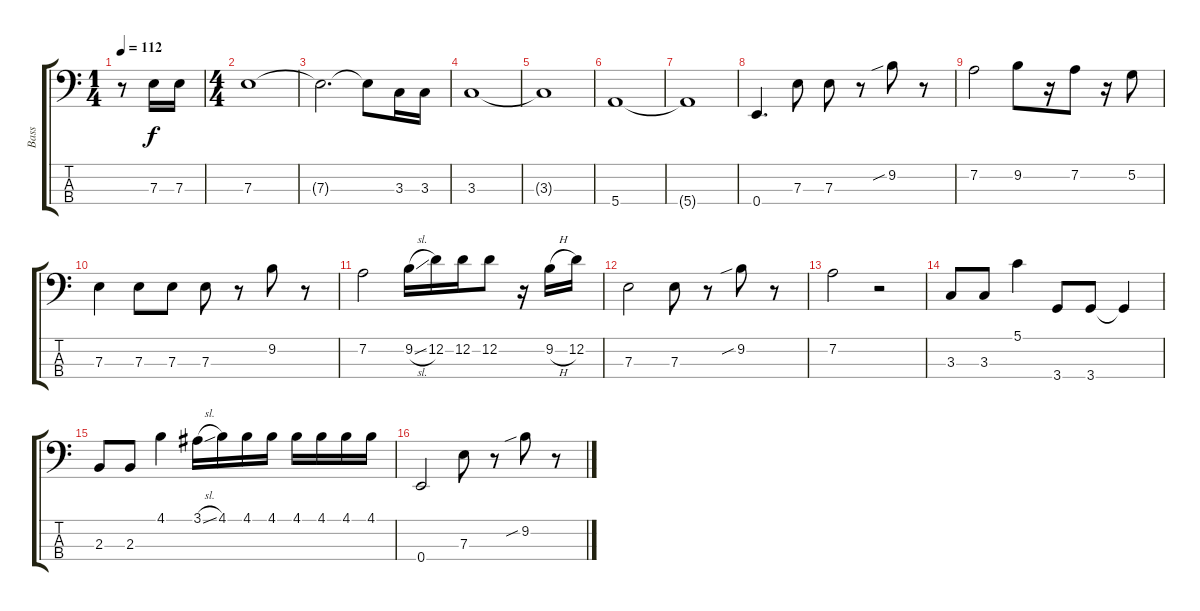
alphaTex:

\track ("Bass" "Bass") {instrument electricbassfinger}
\staff {score tabs}
\tuning (G2 D2 A1 E1) {hide}
\ts (1 4)
\tempo 112
\clef f4
\ks c
r.8{dy f instrument electricbassfinger} 7.3.16 7.3.16 |
\ts (4 4)
7.3.1 |
7.3{t}.2{d} 7.3{t}.8 3.3.16 3.3.16 |
3.3.1 |
3.3{t}.1 |
5.4.1 |
5.4{t}.1 |
0.4.4{d} 7.3.8 7.3.8 r.8 9.2{sib}.8 r.8 |
7.2.2 9.2.8 r.16 7.2.8 r.16 5.2.8 |
7.3.4 7.3.8 7.3.8 7.3.8 r.8 9.2.8 r.8 |
7.2.2 9.2{sl}.16 12.2.16 12.2.16 12.2.8 r.16 9.2{h}.16 12.2.16 |
7.3.2 7.3.8 r.8 9.2{sib}.8 r.8 |
7.2.2 r.2 |
3.3.8 3.3.8 5.1.4 3.4.8 3.4.8 3.4{t}.4 |
2.3.8 2.3.8 4.1.4 3.1{sl}.16 4.1.16 4.1.16 4.1.16 4.1.16 4.1.16 4.1.16 4.1.16 |
0.4.2 7.3.8 r.8 9.2{sib}.8 r.8
